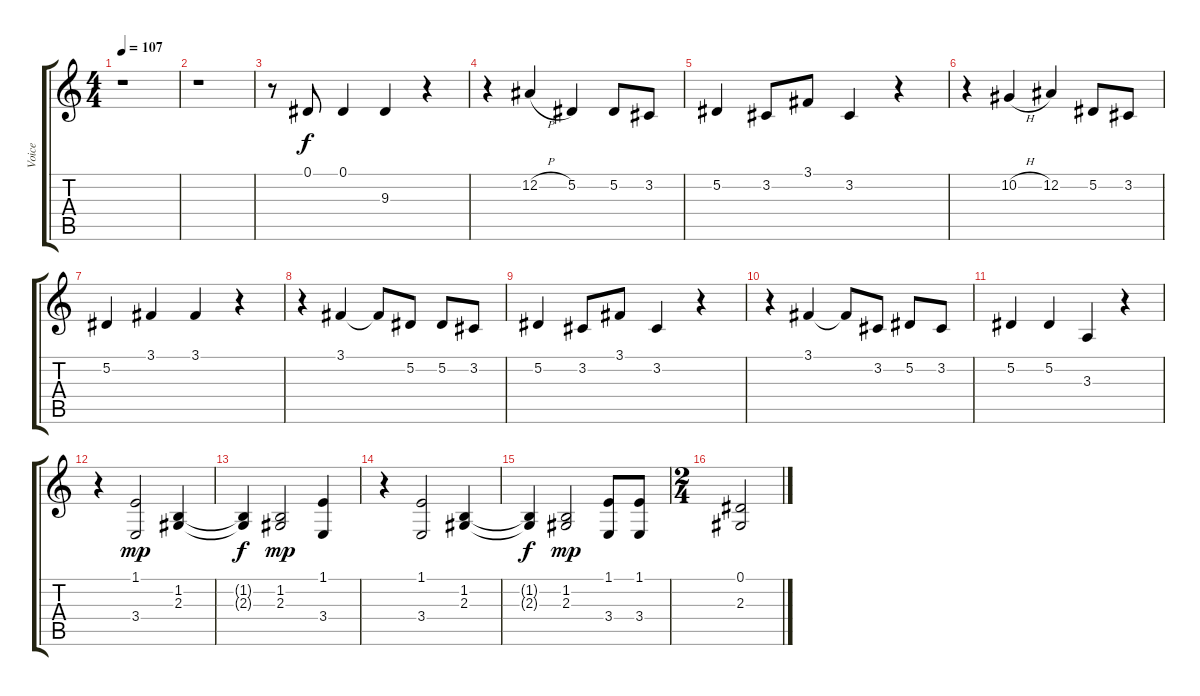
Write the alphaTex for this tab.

\track ("Voice" "Voice") {instrument lead6voice}
\staff {score tabs}
\tuning (Eb4 Bb3 Gb3 Db3 Ab2 Eb2) {hide}
\ts (4 4)
\tempo 107
\clef g2
\ks c
r.1{dy f} |
r.1 |
r.8 0.1.8 0.1.4 9.3.4 r.4 |
r.4 12.2{h}.4 5.2.4 5.2.8 3.2.8 |
5.2.4 3.2.8 3.1.8 3.2.4 r.4 |
r.4 10.2{h}.4 12.2.4 5.2.8 3.2.8 |
5.2.4 3.1.4 3.1.4 r.4 |
r.4 3.1.4 3.1{t}.8 5.2.8 5.2.8 3.2.8 |
5.2.4 3.2.8 3.1.8 3.2.4 r.4 |
r.4 3.1.4 3.1{t}.8 3.2.8 5.2.8 3.2.8 |
5.2.4 5.2.4 3.3.4 r.4 |
r.4 (1.1 3.4).2{dy mp} (1.2 2.3).4 |
(1.2{t} 2.3{t}).4{dy f} (1.2 2.3).2{dy mp} (1.1 3.4).4 |
r.4 (1.1 3.4).2 (1.2 2.3).4 |
(1.2{t} 2.3{t}).4{dy f} (1.2 2.3).2{dy mp} (1.1 3.4).8 (1.1 3.4).8 |
\ts (2 4)
(0.1 2.3).2
